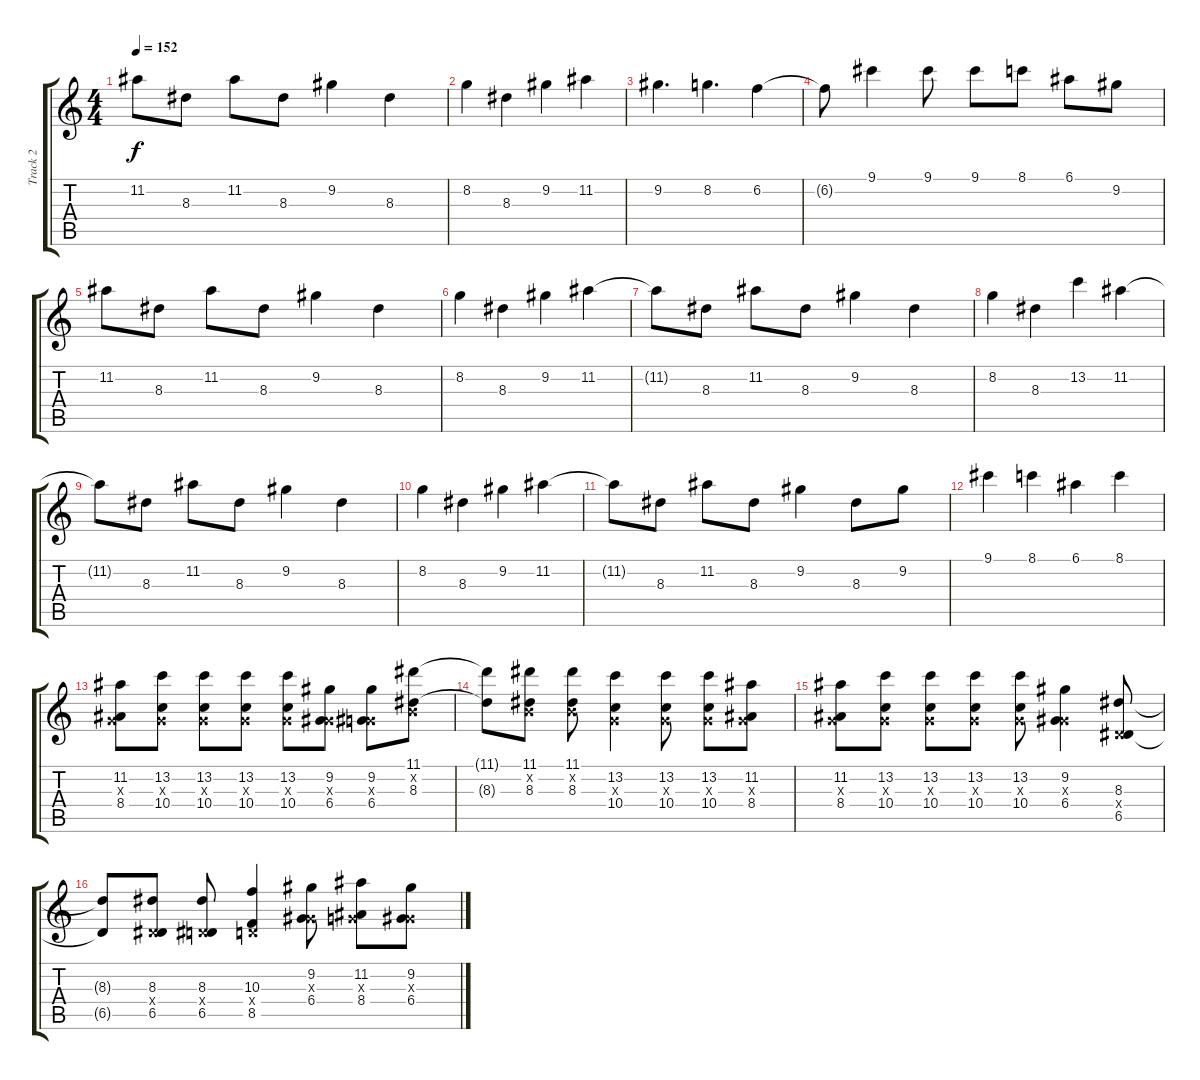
\track ("Track 2" "Track 2") {instrument overdrivenguitar}
\staff {score tabs}
\tuning (E4 B3 G3 D3 A2 E2) {hide}
\ts (4 4)
\tempo 152
\clef g2
\ks c
11.2{t}.8{dy f} 8.3.8 11.2.8 8.3.8 9.2.4 8.3.4 |
8.2.4 8.3.4 9.2.4 11.2.4 |
9.2.4{d} 8.2.4{d} 6.2.4 |
6.2{t}.8 9.1.4 9.1.8 9.1.8 8.1.8 6.1.8 9.2.8 |
11.2.8 8.3.8 11.2.8 8.3.8 9.2.4 8.3.4 |
8.2.4 8.3.4 9.2.4 11.2.4 |
11.2{t}.8 8.3.8 11.2.8 8.3.8 9.2.4 8.3.4 |
8.2.4 8.3.4 13.2.4 11.2.4 |
11.2{t}.8 8.3.8 11.2.8 8.3.8 9.2.4 8.3.4 |
8.2.4 8.3.4 9.2.4 11.2.4 |
11.2{t}.8 8.3.8 11.2.8 8.3.8 9.2.4 8.3.8 9.2.8 |
9.1.4 8.1.4 6.1.4 8.1.4 |
(11.2 0.3{x} 8.4).8 (13.2 0.3{x} 10.4).8 (13.2 0.3{x} 10.4).8 (13.2 0.3{x} 10.4).8 (13.2 0.3{x} 10.4).8 (9.2 0.3{x} 6.4).8 (9.2 0.3{x} 6.4).8 (11.1 0.2{x} 8.3).8 |
(11.1{t} 8.3{t}).8 (11.1 0.2{x} 8.3).8 (11.1 0.2{x} 8.3).8 (13.2 0.3{x} 10.4).4 (13.2 0.3{x} 10.4).8 (13.2 0.3{x} 10.4).8 (11.2 0.3{x} 8.4).8 |
(11.2 0.3{x} 8.4).8 (13.2 0.3{x} 10.4).8 (13.2 0.3{x} 10.4).8 (13.2 0.3{x} 10.4).8 (13.2 0.3{x} 10.4).8 (9.2 0.3{x} 6.4).4 (8.3 0.4{x} 6.5).8 |
(8.3{t} 6.5{t}).8 (8.3 0.4{x} 6.5).8 (8.3 0.4{x} 6.5).8 (10.3 0.4{x} 8.5).4 (9.2 0.3{x} 6.4).8 (11.2 0.3{x} 8.4).8 (9.2 0.3{x} 6.4).8
